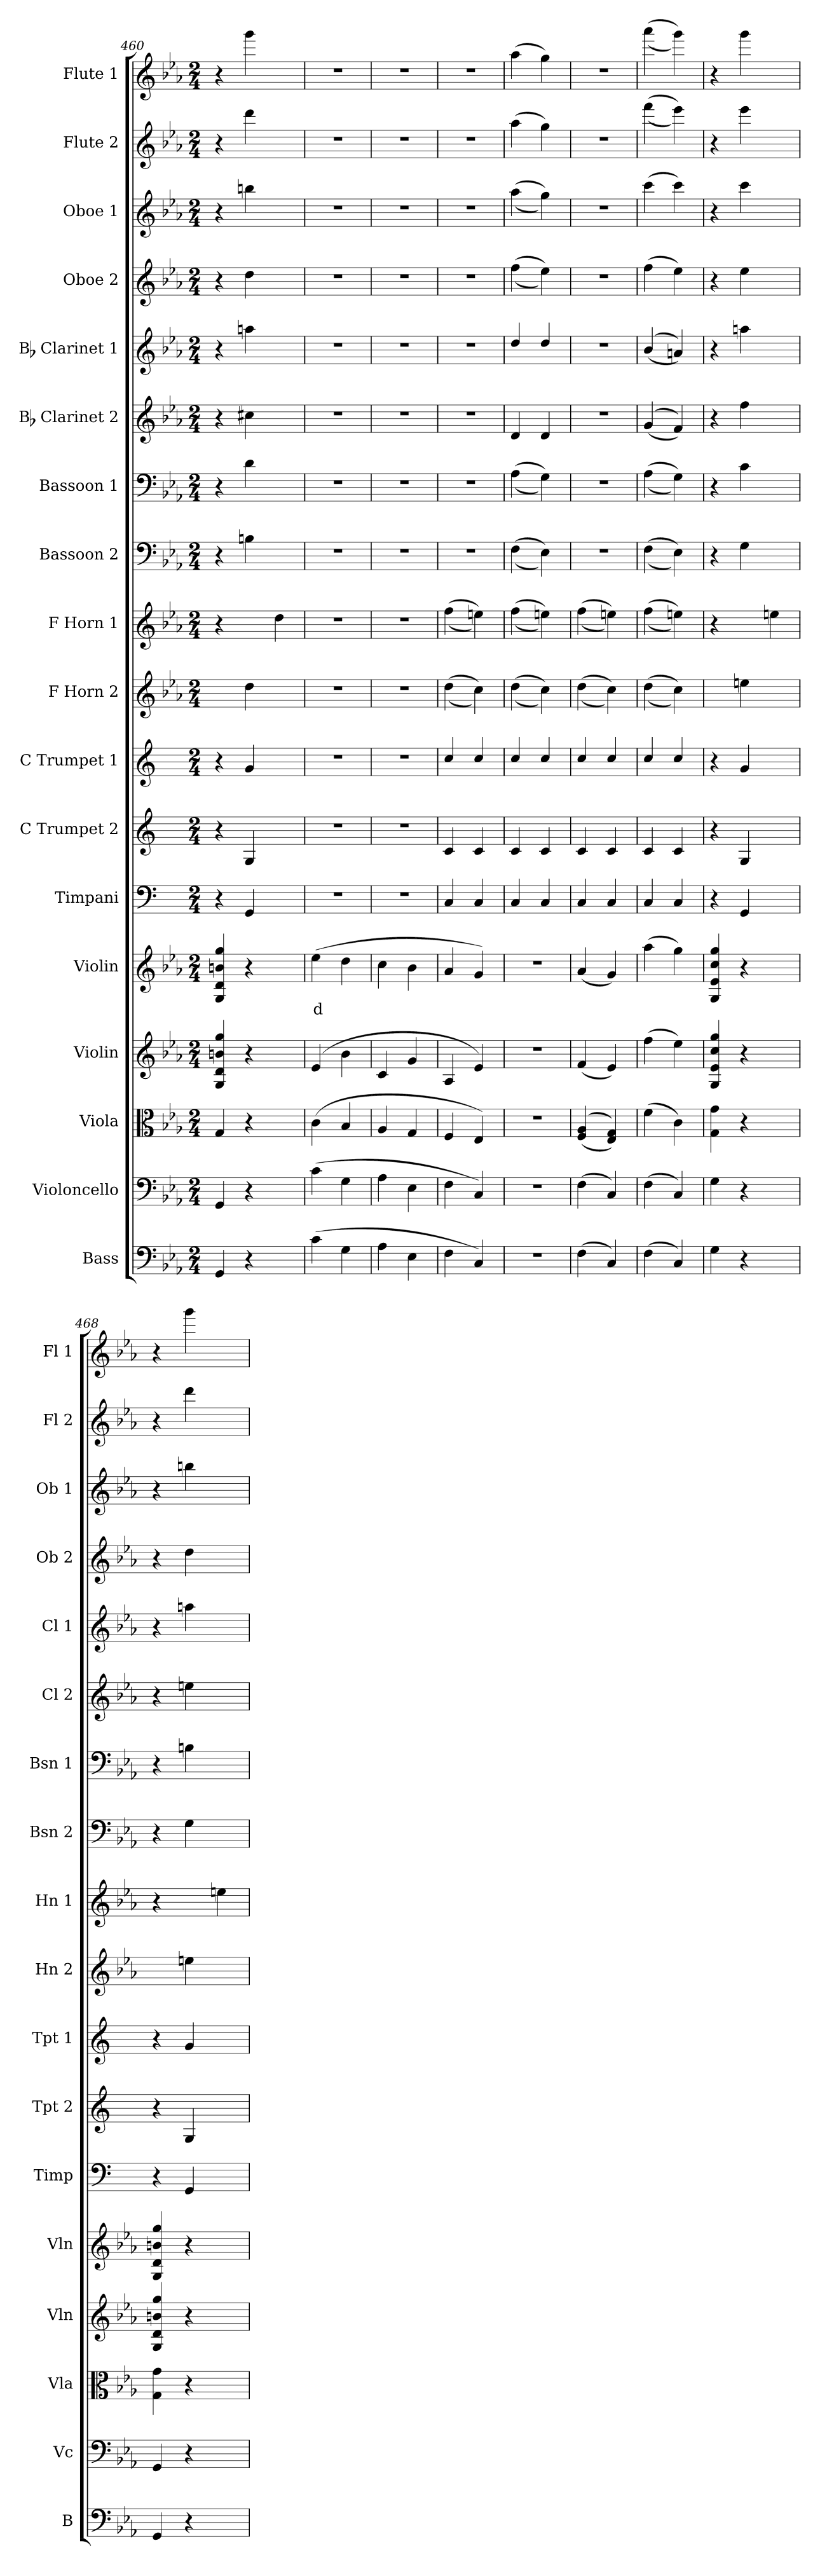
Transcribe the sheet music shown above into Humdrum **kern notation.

**kern	**kern	**kern	**kern	**kern	**text	**kern	**kern	**kern	**kern	**kern	**kern	**kern	**kern	**kern	**kern	**kern	**kern	**kern
*part18	*part17	*part16	*part15	*part14	*part14	*part13	*part12	*part11	*part10	*part9	*part8	*part7	*part6	*part5	*part4	*part3	*part2	*part1
*staff18	*staff17	*staff16	*staff15	*staff14	*staff14	*staff13	*staff12	*staff11	*staff10	*staff9	*staff8	*staff7	*staff6	*staff5	*staff4	*staff3	*staff2	*staff1
*I"Bass	*I"Violoncello	*I"Viola	*I"Violin	*I"Violin	*	*I"Timpani	*I"C Trumpet 2	*I"C Trumpet 1	*I"F Horn 2	*I"F Horn 1	*I"Bassoon 2	*I"Bassoon 1	*I"Bb Clarinet 2	*I"Bb Clarinet 1	*I"Oboe 2	*I"Oboe 1	*I"Flute 2	*I"Flute 1
*I'B	*I'Vc	*I'Vla	*I'Vln	*I'Vln	*	*I'Timp	*I'Tpt 2	*I'Tpt 1	*I'Hn 2	*I'Hn 1	*I'Bsn 2	*I'Bsn 1	*I'Cl 2	*I'Cl 1	*I'Ob 2	*I'Ob 1	*I'Fl 2	*I'Fl 1
*clefF4	*clefF4	*clefC3	*clefG2	*clefG2	*	*clefF4	*clefG2	*clefG2	*clefG2	*clefG2	*clefF4	*clefF4	*clefG2	*clefG2	*clefG2	*clefG2	*clefG2	*clefG2
*ITrd7c12	*	*	*	*	*	*	*	*	*ITrd4c7	*ITrd4c7	*	*	*ITrd1c2	*ITrd1c2	*	*	*	*
*k[b-e-a-]	*k[b-e-a-]	*k[b-e-a-]	*k[b-e-a-]	*k[b-e-a-]	*	*k[]	*k[]	*k[]	*k[b-e-a-d-]	*k[b-e-a-d-]	*k[b-e-a-]	*k[b-e-a-]	*k[b-e-a-d-g-]	*k[b-e-a-d-g-]	*k[b-e-a-]	*k[b-e-a-]	*k[b-e-a-]	*k[b-e-a-]
*M2/4	*M2/4	*M2/4	*M2/4	*M2/4	*	*M2/4	*M2/4	*M2/4	*M2/4	*M2/4	*M2/4	*M2/4	*M2/4	*M2/4	*M2/4	*M2/4	*M2/4	*M2/4
=460	=460	=460	=460	=460	=460	=460	=460	=460	=460	=460	=460	=460	=460	=460	=460	=460	=460	=460
4GGG	4GG	4G	4G/ 4d/ 4bn/ 4gg/	4G/ 4d/ 4bn/ 4gg/	.	4r	4r	4r	4ryy	4r	4r	4r	4r	4r	4r	4r	4r	4r
4r	4r	4r	4r	4r	.	4GG	4G/	4g/	4g	4ryy	4Bn\	4d\	4bn\	4ggn\	4dd\	4bbn\	4ddd\	4ggg\
4ryy	4ryy	4ryy	4ryy	4ryy	.	4ryy	4ryy	4ryy	4ryy	4g	4ryy	4ryy	4ryy	4ryy	4ryy	4ryy	4ryy	4ryy
=461	=461	=461	=461	=461	=461	=461	=461	=461	=461	=461	=461	=461	=461	=461	=461	=461	=461	=461
!	!	!	!	!	!LO:LY:b	!	!	!	!	!	!	!	!	!	!	!	!	!
(4C	(4c	(4c	(4e-	(4ee-	d	2r	2r	2r	2r	2r	2r	2r	2r	2r	2r	2r	2r	2r
4GG	4G	4B-	4b-	4dd	.	.	.	.	.	.	.	.	.	.	.	.	.	.
=462	=462	=462	=462	=462	=462	=462	=462	=462	=462	=462	=462	=462	=462	=462	=462	=462	=462	=462
4AA-	4A-	4A-	4c	4cc	.	2r	2r	2r	2r	2r	2r	2r	2r	2r	2r	2r	2r	2r
4EE-	4E-	4G	4g	4b-	.	.	.	.	.	.	.	.	.	.	.	.	.	.
=463	=463	=463	=463	=463	=463	=463	=463	=463	=463	=463	=463	=463	=463	=463	=463	=463	=463	=463
4FF	4F	4F	4A-	4a-	.	4C	4c/	4cc/	((4g\	((4b-\	2r	2r	2r	2r	2r	2r	2r	2r
4CC)	4C)	4E-)	4e-)	4g)	.	4C	4c/	4cc/	4f\))	4an\))	.	.	.	.	.	.	.	.
!!LO:PB:g=z
=464	=464	=464	=464	=464	=464	=464	=464	=464	=464	=464	=464	=464	=464	=464	=464	=464	=464	=464
2r	2r	2r	2r	2r	.	4C	4c/	4cc/	((4g\	((4b-\	((4F\	((4A-\	4c/	4cc/	((4ff\	((4aa-\	(4aa-	(4aa-
.	.	.	.	.	.	4C	4c/	4cc/	4f\))	4an\))	4E-\))	4G\))	4c/	4cc/	4ee-\))	4gg\))	4gg)	4gg)
=465	=465	=465	=465	=465	=465	=465	=465	=465	=465	=465	=465	=465	=465	=465	=465	=465	=465	=465
(4FF	(4F	((4F/ 4A-/	(4f	(4a-	.	4C	4c/	4cc/	((4g\	((4b-\	2r	2r	2r	2r	2r	2r	2r	2r
4CC)	4C)	4E-/ 4G/))	4e-)	4g)	.	4C	4c/	4cc/	4f\))	4an\))	.	.	.	.	.	.	.	.
=466	=466	=466	=466	=466	=466	=466	=466	=466	=466	=466	=466	=466	=466	=466	=466	=466	=466	=466
(4FF	(4F	(4f	(4ff	(4aa-	.	4C	4c/	4cc/	((4g\	((4b-\	((4F\	((4A-\	((4f/	((4a-/	(4ff\	(4ccc\	((4fff\	((4aaa-\
4CC)	4C)	4c)	4ee-)	4gg)	.	4C	4c/	4cc/	4f\))	4an\))	4E-\))	4G\))	4e-/))	4gn/))	4ee-\)	4ccc\)	4eee-\))	4ggg\))
=467	=467	=467	=467	=467	=467	=467	=467	=467	=467	=467	=467	=467	=467	=467	=467	=467	=467	=467
4GG	4G	4G\ 4g\	4G/ 4e-/ 4cc/ 4gg/	4G/ 4e-/ 4cc/ 4gg/	.	4r	4r	4r	4ryy	4r	4r	4r	4r	4r	4r	4r	4r	4r
4r	4r	4r	4r	4r	.	4GG	4G/	4g/	4a	4ryy	4G\	4c\	4ee-\	4ggn\	4ee-\	4ccc\	4eee-\	4ggg\
4ryy	4ryy	4ryy	4ryy	4ryy	.	4ryy	4ryy	4ryy	4ryy	4an	4ryy	4ryy	4ryy	4ryy	4ryy	4ryy	4ryy	4ryy
=468	=468	=468	=468	=468	=468	=468	=468	=468	=468	=468	=468	=468	=468	=468	=468	=468	=468	=468
4GGG	4GG	4G\ 4g\	4G/ 4d/ 4bn/ 4gg/	4G/ 4d/ 4bn/ 4gg/	.	4r	4r	4r	4ryy	4r	4r	4r	4r	4r	4r	4r	4r	4r
4r	4r	4r	4r	4r	.	4GG	4G/	4g/	4a	4ryy	4G\	4Bn\	4ddn\	4ggn\	4dd\	4bbn\	4ddd\	4ggg\
4ryy	4ryy	4ryy	4ryy	4ryy	.	4ryy	4ryy	4ryy	4ryy	4an	4ryy	4ryy	4ryy	4ryy	4ryy	4ryy	4ryy	4ryy
=	=	=	=	=	=	=	=	=	=	=	=	=	=	=	=	=	=	=
*-	*-	*-	*-	*-	*-	*-	*-	*-	*-	*-	*-	*-	*-	*-	*-	*-	*-	*-
